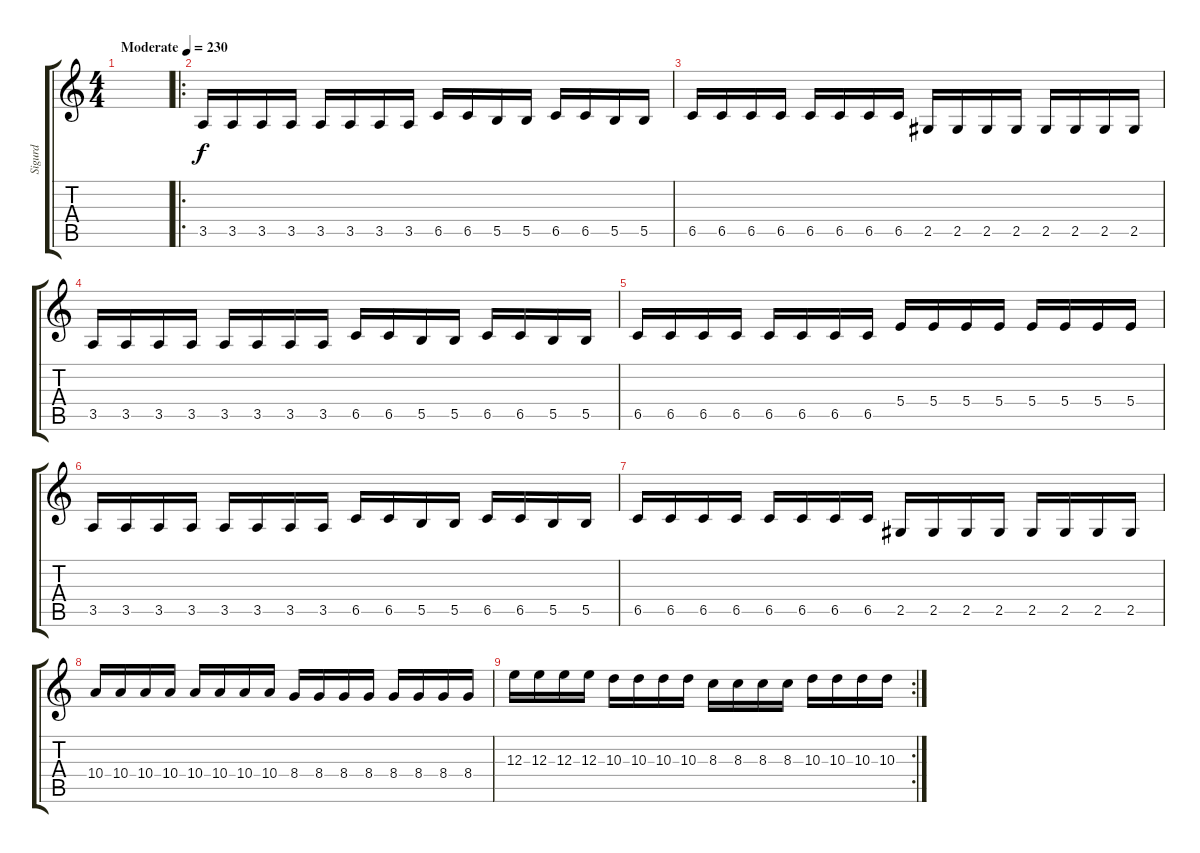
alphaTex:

\track ("Sigurd" "Sigurd") {instrument overdrivenguitar}
\staff {score tabs}
\tuning (Db4 Ab3 E3 B2 Gb2 Db2) {hide}
\ts (4 4)
\tempo (230 "Moderate")
\clef g2
\ks c
|
\ro
3.5.16 3.5.16 3.5.16 3.5.16 3.5.16 3.5.16 3.5.16 3.5.16 6.5.16 6.5.16 5.5.16 5.5.16 6.5.16 6.5.16 5.5.16 5.5.16 |
6.5.16 6.5.16 6.5.16 6.5.16 6.5.16 6.5.16 6.5.16 6.5.16 2.5.16 2.5.16 2.5.16 2.5.16 2.5.16 2.5.16 2.5.16 2.5.16 |
3.5.16 3.5.16 3.5.16 3.5.16 3.5.16 3.5.16 3.5.16 3.5.16 6.5.16 6.5.16 5.5.16 5.5.16 6.5.16 6.5.16 5.5.16 5.5.16 |
6.5.16 6.5.16 6.5.16 6.5.16 6.5.16 6.5.16 6.5.16 6.5.16 5.4.16 5.4.16 5.4.16 5.4.16 5.4.16 5.4.16 5.4.16 5.4.16 |
3.5.16 3.5.16 3.5.16 3.5.16 3.5.16 3.5.16 3.5.16 3.5.16 6.5.16 6.5.16 5.5.16 5.5.16 6.5.16 6.5.16 5.5.16 5.5.16 |
6.5.16 6.5.16 6.5.16 6.5.16 6.5.16 6.5.16 6.5.16 6.5.16 2.5.16 2.5.16 2.5.16 2.5.16 2.5.16 2.5.16 2.5.16 2.5.16 |
10.4.16 10.4.16 10.4.16 10.4.16 10.4.16 10.4.16 10.4.16 10.4.16 8.4.16 8.4.16 8.4.16 8.4.16 8.4.16 8.4.16 8.4.16 8.4.16 |
\rc 2
12.3.16 12.3.16 12.3.16 12.3.16 10.3.16 10.3.16 10.3.16 10.3.16 8.3.16 8.3.16 8.3.16 8.3.16 10.3.16 10.3.16 10.3.16 10.3.16
